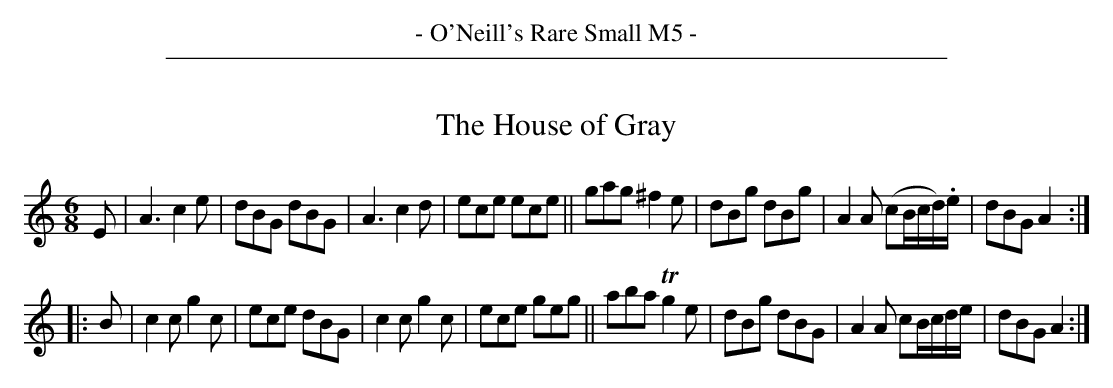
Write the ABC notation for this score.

X:1
T: The House of Gray
M: 6/8
L: 1/8
K: Am
E |\
A3 c2e | dBG dBG | A3 c2d | ece ece ||\
gag ^f2e | dBg dBg | A2A (cB/c/d/).e/ | dBG A2 ::
B |\
c2c g2c | ece dBG | c2c g2c | ece geg ||\
aba Tg2e | dBg dBG | A2A cB/c/d/e/ | dBG A2 :|
